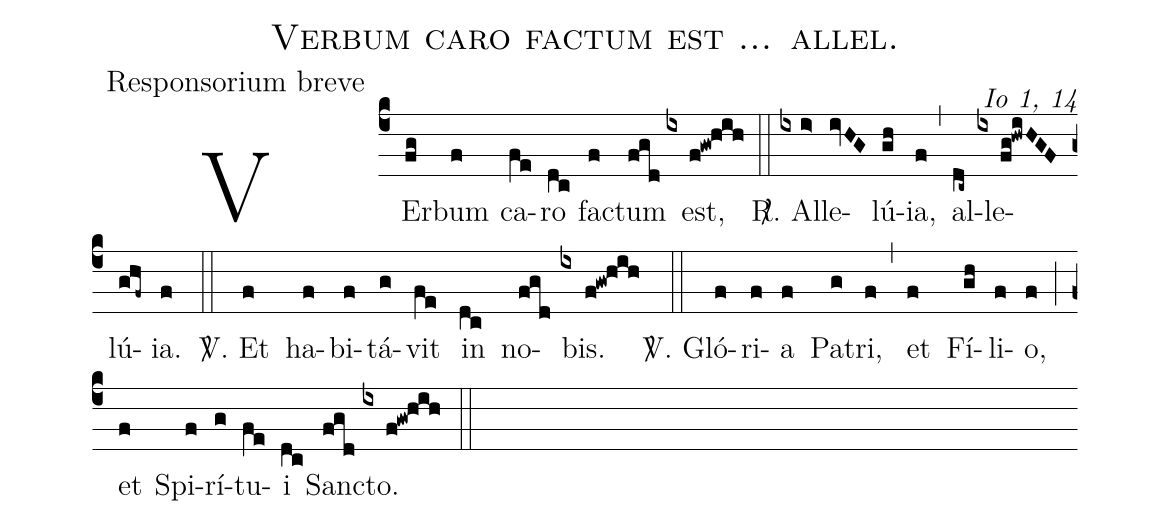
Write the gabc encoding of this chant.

name:Verbum caro factum est ... allel.;
office-part:Responsorium breve;
commentary:Io 1, 14;
%%
(c4) VEr(fg)bum(f) ca(fe)ro(dc) fac(f)tum(fgd) est,(ix!//f!gw@hih) (::)
<sp>R/</sp>. {A}l(ix!/i>)le(ivHG)lú(gh)ia,(f) (,) al(dc~)le(ix!//fg!hwiHGF)lú(ghf~)ia.(f) (::)
<sp>V/</sp>. {E}t(f) ha(f)bi(f)tá(g)vit(fe) in(dc) no(fgd)bis.(ix!//f!gw@hih) (::)
<sp>V/</sp>. Gl{ó}(f)ri(f)a(f) Pa(g)tri,(f) (,)
et(f) Fí(gh)li(f)o,(f) (;)
et(f) Spi(f)rí(g)tu(fe)i(dc) Sanc(fgd)to.(ix!//f!gw@hih) (::)
